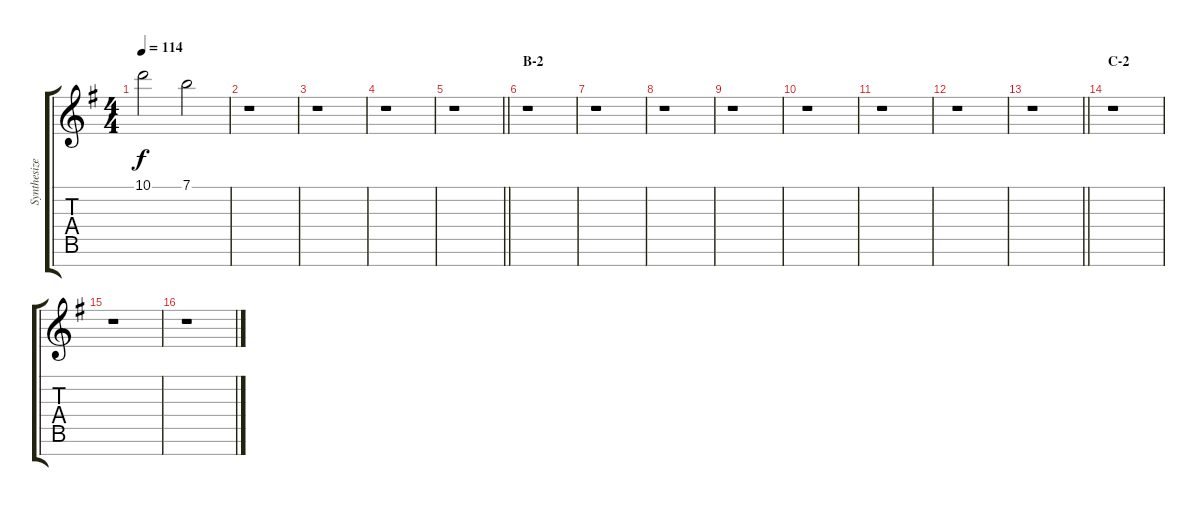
\track ("Synthesizer I" "Synthesize") {instrument lead3calliope}
\staff {score tabs}
\tuning (E5 B4 G4 D4 A3 E3 B2) {hide}
\ts (4 4)
\tempo 114
\clef g2
\ks g
10.1.2{dy f} 7.1.2 |
r.1 |
r.1 |
r.1 |
\barLineRight lightlight
r.1 |
\section ("" "B-2")
r.1 |
r.1 |
r.1 |
r.1 |
r.1 |
r.1 |
r.1 |
\barLineRight lightlight
r.1 |
\section ("" "C-2")
r.1 |
r.1 |
r.1
